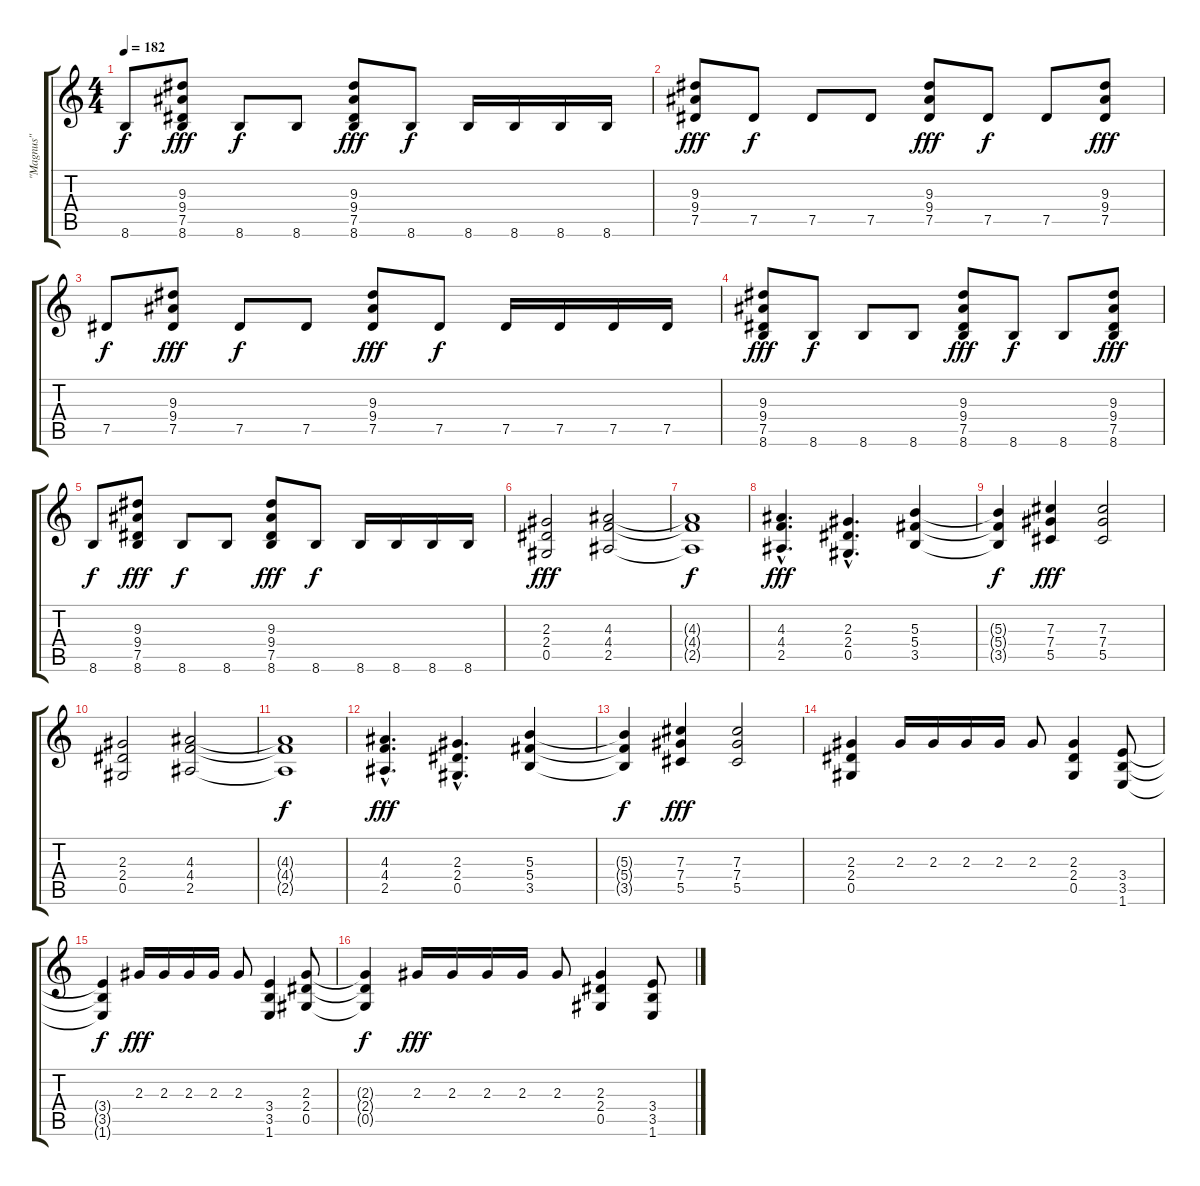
\track ("\"Magnus\"" "\"Magnus\"") {instrument distortionguitar}
\staff {score tabs}
\tuning (Eb4 Bb3 Gb3 Db3 Ab2 Eb2) {hide}
\ts (4 4)
\tempo 182
\clef g2
\ks c
8.6.8{dy f} (9.3 9.4 7.5 8.6).8{dy fff} 8.6.8{dy f} 8.6.8 (9.3 9.4 7.5 8.6).8{dy fff} 8.6.8{dy f} 8.6.16 8.6.16 8.6.16 8.6.16 |
(9.3 9.4 7.5).8{dy fff} 7.5.8{dy f} 7.5.8 7.5.8 (9.3 9.4 7.5).8{dy fff} 7.5.8{dy f} 7.5.8 (9.3 9.4 7.5).8{dy fff} |
7.5.8{dy f} (9.3 9.4 7.5).8{dy fff} 7.5.8{dy f} 7.5.8 (9.3 9.4 7.5).8{dy fff} 7.5.8{dy f} 7.5.16 7.5.16 7.5.16 7.5.16 |
(9.3 9.4 7.5 8.6).8{dy fff} 8.6.8{dy f} 8.6.8 8.6.8 (9.3 9.4 7.5 8.6).8{dy fff} 8.6.8{dy f} 8.6.8 (9.3 9.4 7.5 8.6).8{dy fff} |
8.6.8{dy f} (9.3 9.4 7.5 8.6).8{dy fff} 8.6.8{dy f} 8.6.8 (9.3 9.4 7.5 8.6).8{dy fff} 8.6.8{dy f} 8.6.16 8.6.16 8.6.16 8.6.16 |
(2.3 2.4 0.5).2{dy fff} (4.3 4.4 2.5).2 |
(4.3{t} 4.4{t} 2.5{t}).1{dy f} |
(4.3{hac} 4.4{hac} 2.5{hac}).4{d dy fff} (2.3{hac} 2.4{hac} 0.5{hac}).4{d} (5.3 5.4 3.5).4 |
(5.3{t} 5.4{t} 3.5{t}).4{dy f} (7.3 7.4 5.5).4{dy fff} (7.3 7.4 5.5).2 |
(2.3 2.4 0.5).2 (4.3 4.4 2.5).2 |
(4.3{t} 4.4{t} 2.5{t}).1{dy f} |
(4.3{hac} 4.4{hac} 2.5{hac}).4{d dy fff} (2.3{hac} 2.4{hac} 0.5{hac}).4{d} (5.3 5.4 3.5).4 |
(5.3{t} 5.4{t} 3.5{t}).4{dy f} (7.3 7.4 5.5).4{dy fff} (7.3 7.4 5.5).2 |
(2.3 2.4 0.5).4 2.3.16 2.3.16 2.3.16 2.3.16 2.3.8 (2.3 2.4 0.5).4 (3.4 3.5 1.6).8 |
(3.4{t} 3.5{t} 1.6{t}).4{dy f} 2.3.16{dy fff} 2.3.16 2.3.16 2.3.16 2.3.8 (3.4 3.5 1.6).4 (2.3 2.4 0.5).8 |
(2.3{t} 2.4{t} 0.5{t}).4{dy f} 2.3.16{dy fff} 2.3.16 2.3.16 2.3.16 2.3.8 (2.3 2.4 0.5).4 (3.4 3.5 1.6).8
